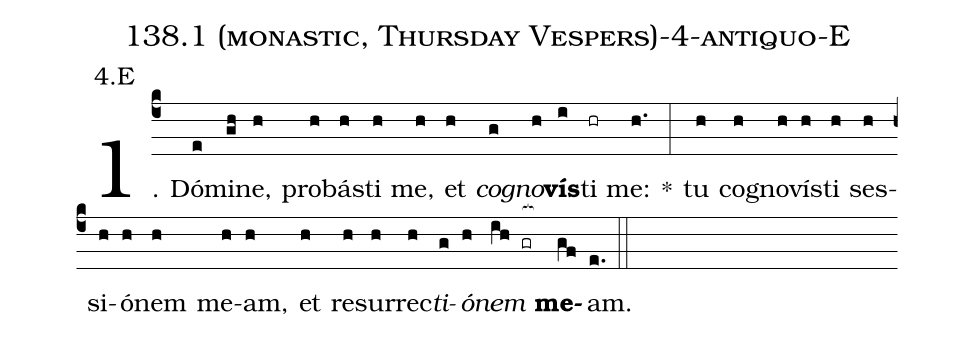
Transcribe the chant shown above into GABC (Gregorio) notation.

name: 138.1 (monastic, Thursday Vespers)-4-antiquo-E;
annotation: 4.E;
%%
(c4)1. Dó(e)mi(gh)ne,(h) pro(h)bás(h)ti(h) me,(h) et(h) <i>co</i>(g)<i>gno</i>(h)<b>vís</b>(i)ti(hr) me:(h.) *(:) tu(h) co(h)gno(h)vís(h)ti(h) ses(h)si(h)ó(h)nem(h) me(h)am,(h) et(h) re(h)sur(h)rec(h)<i>ti</i>(g)<i>ó</i>(h)<i>nem</i>(ih gr[ocb:1{]) <b>me</b>(gf[ocb:0}])am.(e.) (::)
